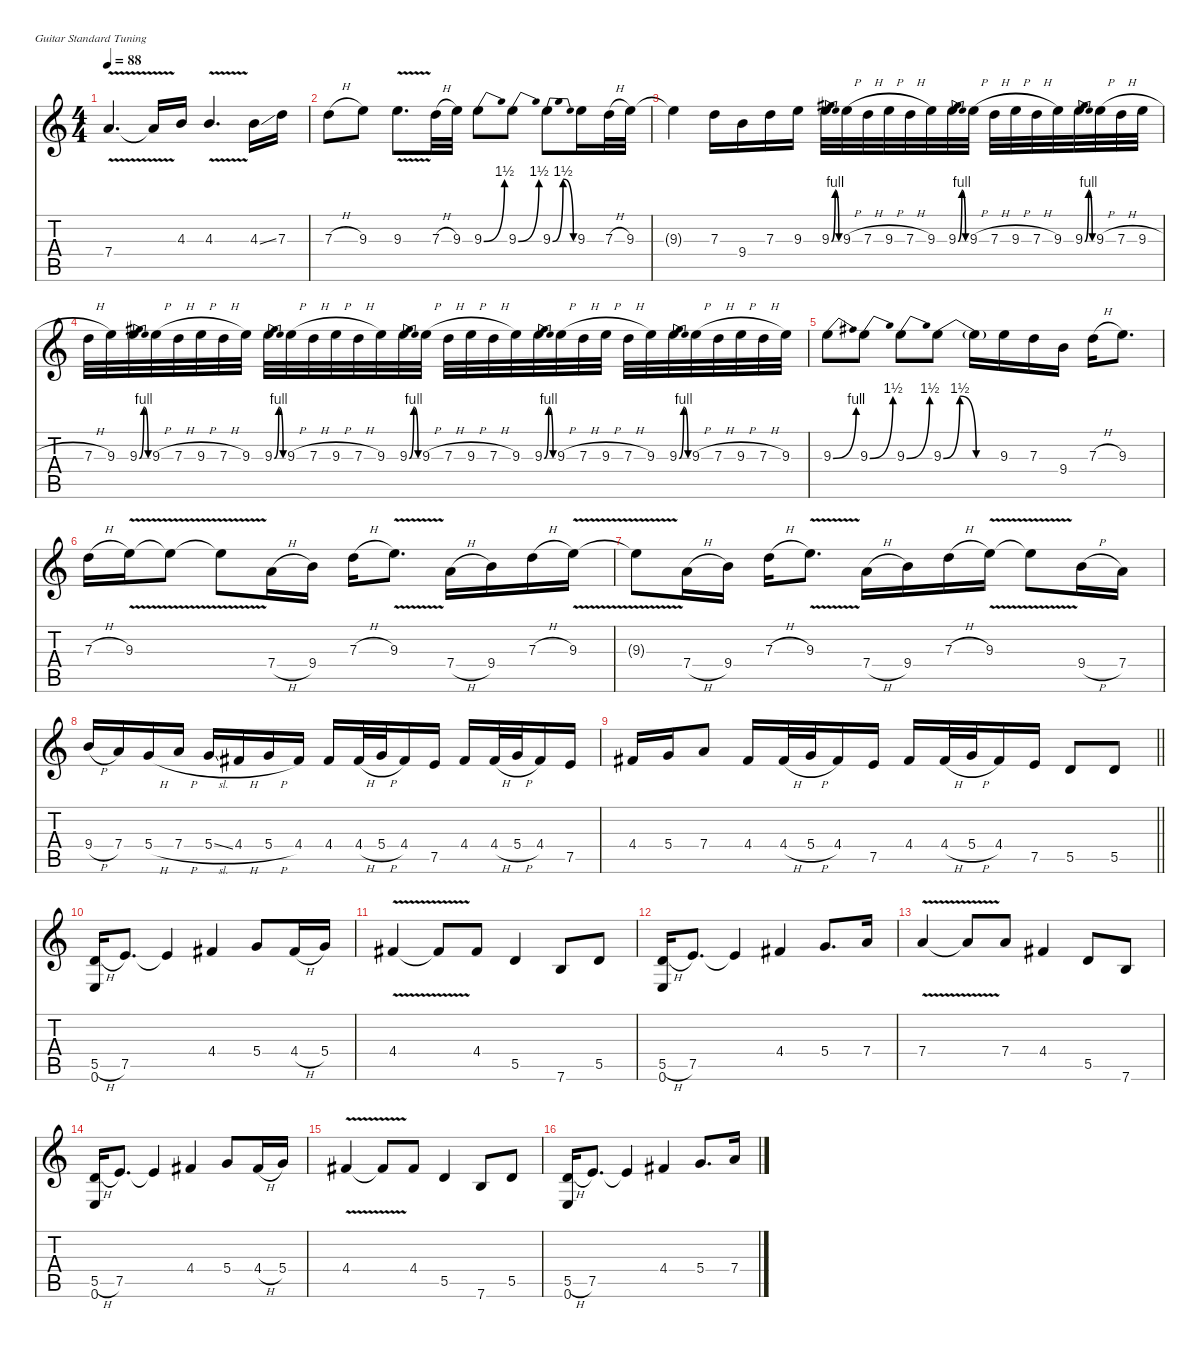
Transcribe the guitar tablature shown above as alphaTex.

\defaultSystemsLayout 4
\hideDynamics
\bracketExtendMode nobrackets
\singleTrackTrackNamePolicy hidden
\multiTrackTrackNamePolicy hidden
\firstSystemTrackNameMode fullname
\firstSystemTrackNameOrientation horizontal
\otherSystemsTrackNameOrientation horizontal
\track ("Guitar" "dist.guit.") {instrument distortionguitar}
\staff {score tabs}
\tuning (E4 B3 G3 D3 A2 E2)
\ts (4 4)
\tempo 88
\clef g2
\ks c
7.4{v}.4{d dy f beam Up} 7.4{v t}.16{beam Up} 4.3.16{beam Up} 4.3{v}.4{d beam Up} 4.3{ss}.16{beam Down} 7.3.16{beam Down} |
7.3{h}.8{beam Down} 9.3.8{beam Down} 9.3{v}.8{d beam Down} 7.3{h}.32{beam Down} 9.3.32{beam Down} 9.3{be (bend 0 0 15 6)}.8{beam Down} 9.3{be (bend 0 0 15 6)}.8{beam Down} 9.3{be (bendrelease 0 0 9.999999599999999 6 54.999998399999996 6 60 0)}.8{beam Down} 9.3.16{beam Down} 7.3{h}.32{beam Down} 9.3.32{beam Down} |
9.3{t}.4{beam Down} 7.3.16{beam Down} 9.4.16{beam Down} 7.3.16{beam Down} 9.3.16{beam Down} 9.3{be (bendrelease 0 0 9.999999599999999 4 50.0000016 4 60 0)}.32{beam Down} 9.3{h}.32{beam Down} 7.3{h}.32{beam Down} 9.3{h}.32{beam Down} 7.3{h}.32{beam Down} 9.3.32{beam Down} 9.3{be (bendrelease 0 0 9.999999599999999 4 50.0000016 4 60 0)}.32{beam Down} 9.3{h}.32{beam Down} 7.3{h}.32{beam Down} 9.3{h}.32{beam Down} 7.3{h}.32{beam Down} 9.3.32{beam Down} 9.3{be (bendrelease 0 0 9.999999599999999 4 50.0000016 4 60 0)}.32{beam Down} 9.3{h}.32{beam Down} 7.3{h}.32{beam Down} 9.3{h}.32{beam Down} |
7.3{h}.32{beam Down} 9.3.32{beam Down} 9.3{be (bendrelease 0 0 9.999999599999999 4 50.0000016 4 60 0)}.32{beam Down} 9.3{h}.32{beam Down} 7.3{h}.32{beam Down} 9.3{h}.32{beam Down} 7.3{h}.32{beam Down} 9.3.32{beam Down} 9.3{be (bendrelease 0 0 9.999999599999999 4 50.0000016 4 60 0)}.32{beam Down} 9.3{h}.32{beam Down} 7.3{h}.32{beam Down} 9.3{h}.32{beam Down} 7.3{h}.32{beam Down} 9.3.32{beam Down} 9.3{be (bendrelease 0 0 9.999999599999999 4 50.0000016 4 60 0)}.32{beam Down} 9.3{h}.32{beam Down} 7.3{h}.32{beam Down} 9.3{h}.32{beam Down} 7.3{h}.32{beam Down} 9.3.32{beam Down} 9.3{be (bendrelease 0 0 9.999999599999999 4 50.0000016 4 60 0)}.32{beam Down} 9.3{h}.32{beam Down} 7.3{h}.32{beam Down} 9.3{h}.32{beam Down} 7.3{h}.32{beam Down} 9.3.32{beam Down} 9.3{be (bendrelease 0 0 9.999999599999999 4 50.0000016 4 60 0)}.32{beam Down} 9.3{h}.32{beam Down} 7.3{h}.32{beam Down} 9.3{h}.32{beam Down} 7.3{h}.32{beam Down} 9.3.32{beam Down} |
9.3{be (bend 0 0 30 4)}.8{beam Down} 9.3{be (bend 0 0 15 6)}.8{beam Down} 9.3{be (bend 0 0 15 6)}.8{beam Down} 9.3{be (bendrelease 0 0 30 6 30 6 60 0)}.8{beam Down} 9.3{be (hold 0 0 60 0) t}.16{beam Down} 9.3.16{beam Down} 7.3.16{beam Down} 9.4.16{beam Down} 7.3{h}.16{beam Down} 9.3.8{d beam Down} |
7.3{h}.16{beam Down} 9.3{v}.16{beam Down} 9.3{v t}.8{beam Down} 9.3{v t}.8{beam Down} 7.4{h}.16{beam Down} 9.4.16{beam Down} 7.3{h}.16{beam Down} 9.3{v}.8{d beam Down} 7.4{h}.16{beam Down} 9.4.16{beam Down} 7.3{h}.16{beam Down} 9.3{v}.16{beam Down} |
9.3{v t}.8{beam Down} 7.4{h}.16{beam Down} 9.4.16{beam Down} 7.3{h}.16{beam Down} 9.3{v}.8{d beam Down} 7.4{h}.16{beam Down} 9.4.16{beam Down} 7.3{h}.16{beam Down} 9.3{v}.16{beam Down} 9.3{v t}.8{beam Down} 9.4{h}.16{beam Down} 7.4.16{beam Down} |
9.4{h}.16{beam Up} 7.4.16{beam Up} 5.4{h}.16{beam Up} 7.4{h}.16{beam Up} 5.4{sl}.16{beam Up} 4.4{h acc #}.16{beam Up} 5.4{h}.16{beam Up} 4.4{acc #}.16{beam Up} 4.4{acc #}.16{beam Up} 4.4{h acc #}.32{beam Up} 5.4{h}.32{beam Up} 4.4{acc #}.16{beam Up} 7.5.16{beam Up} 4.4{acc #}.16{beam Up} 4.4{h acc #}.32{beam Up} 5.4{h}.32{beam Up} 4.4{acc #}.16{beam Up} 7.5.16{beam Up} |
\barLineRight lightlight
4.4{acc #}.16{beam Up} 5.4.16{beam Up} 7.4.8{beam Up} 4.4{acc #}.16{beam Up} 4.4{h acc #}.32{beam Up} 5.4{h}.32{beam Up} 4.4{acc #}.16{beam Up} 7.5.16{beam Up} 4.4{acc #}.16{beam Up} 4.4{h acc #}.32{beam Up} 5.4{h}.32{beam Up} 4.4{acc #}.16{beam Up} 7.5.16{beam Up} 5.5.8{beam Up} 5.5.8{beam Up} |
(5.5{h} 0.6).16{beam Up} 7.5.8{d beam Up} 7.5{t}.4{beam Up} 4.4{acc #}.4{beam Up} 5.4.8{beam Up} 4.4{h acc #}.16{beam Up} 5.4.16{beam Up} |
4.4{v acc #}.4{beam Up} 4.4{v t acc #}.8{beam Up} 4.4{acc #}.8{beam Up} 5.5.4{beam Up} 7.6.8{beam Up} 5.5.8{beam Up} |
(5.5{h} 0.6).16{beam Up} 7.5.8{d beam Up} 7.5{t}.4{beam Up} 4.4{acc #}.4{beam Up} 5.4.8{d beam Up} 7.4.16{beam Up} |
7.4{v}.4{beam Up} 7.4{v t}.8{beam Up} 7.4.8{beam Up} 4.4{acc #}.4{beam Up} 5.5.8{beam Up} 7.6.8{beam Up} |
(5.5{h} 0.6).16{beam Up} 7.5.8{d beam Up} 7.5{t}.4{beam Up} 4.4{acc #}.4{beam Up} 5.4.8{beam Up} 4.4{h acc #}.16{beam Up} 5.4.16{beam Up} |
4.4{v acc #}.4{beam Up} 4.4{v t acc #}.8{beam Up} 4.4{acc #}.8{beam Up} 5.5.4{beam Up} 7.6.8{beam Up} 5.5.8{beam Up} |
(5.5{h} 0.6).16{beam Up} 7.5.8{d beam Up} 7.5{t}.4{beam Up} 4.4{acc #}.4{beam Up} 5.4.8{d beam Up} 7.4.16{beam Up}
